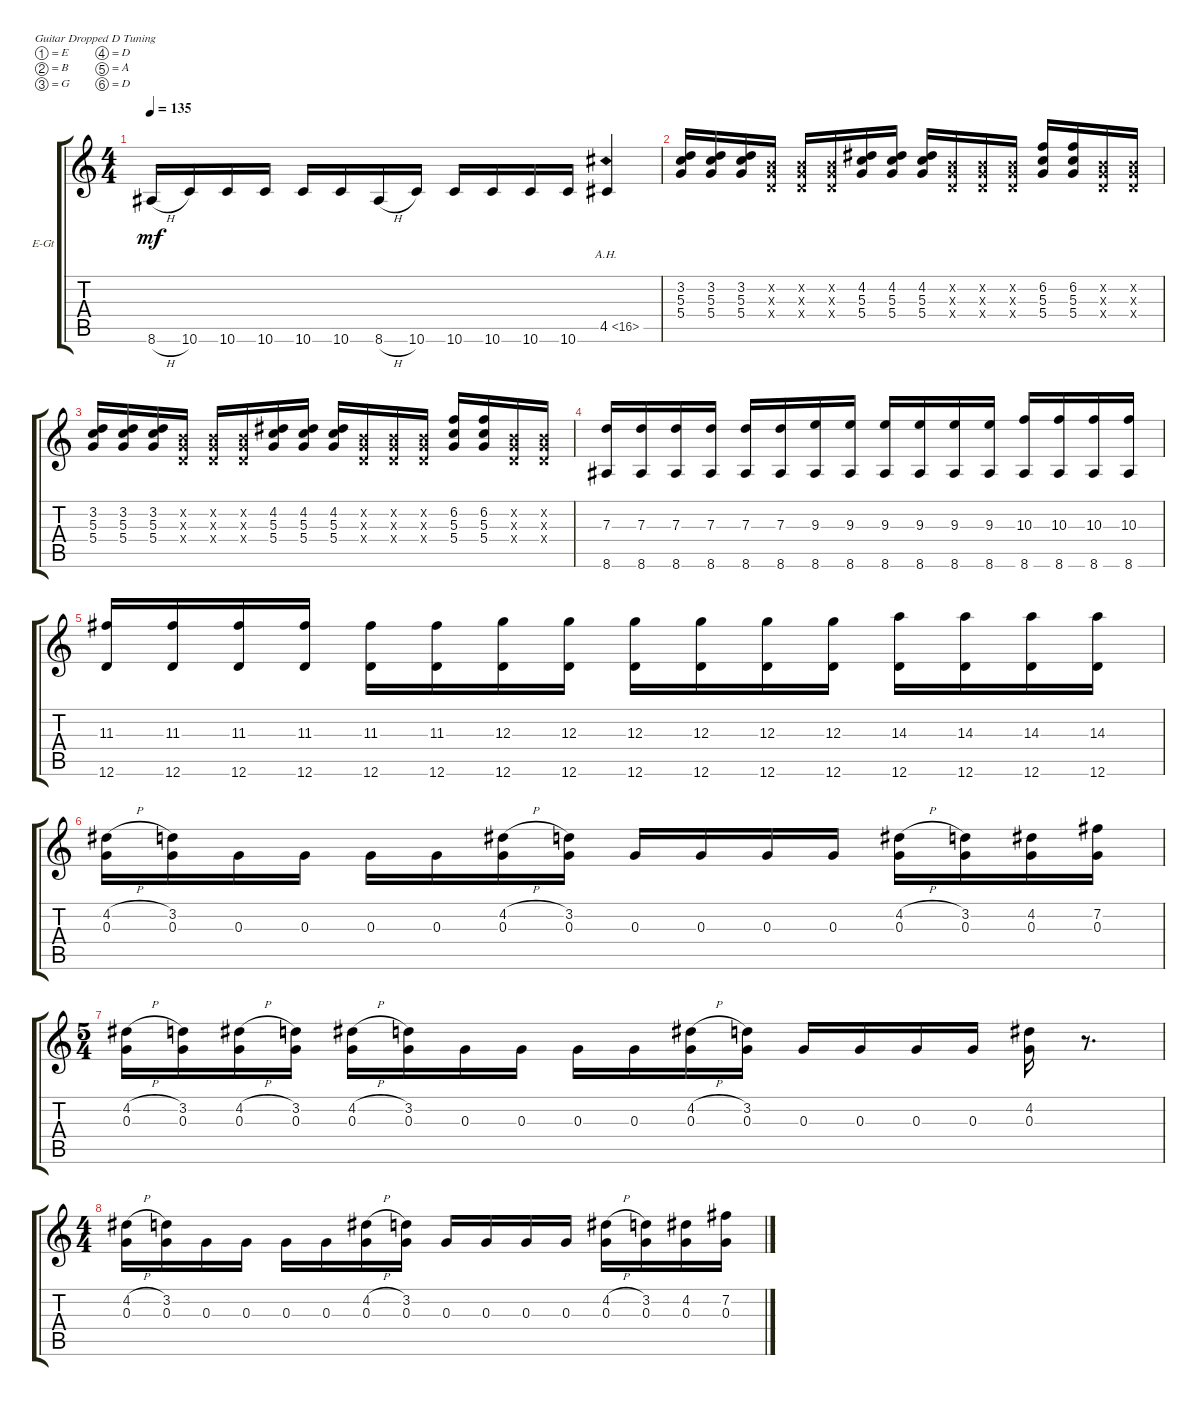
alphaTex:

\defaultSystemsLayout 4
\bracketExtendMode groupsimilarinstruments
\firstSystemTrackNameOrientation horizontal
\otherSystemsTrackNameOrientation horizontal
\track ("Electric Guitar" "E-Gt") {instrument electricguitarclean}
\staff {score tabs}
\tuning (E4 B3 G3 D3 A2 D2)
\ts (4 4)
\tempo 135
\clef g2
\ks c
8.6{h}.16{dy mf} 10.6.16 10.6.16 10.6.16 10.6.16 10.6.16 8.6{h}.16 10.6.16 10.6.16 10.6.16 10.6.16 10.6.16 4.5{ah 12}.4 |
(5.4 5.3 3.2).16 (5.4 5.3 3.2).16 (5.4 5.3 3.2).16 (0.3{x} 0.4{x} 0.2{x}).16 (0.3{x} 0.4{x} 0.2{x}).16 (0.3{x} 0.4{x} 0.2{x}).16 (5.4 5.3 4.2).16 (5.4 5.3 4.2).16 (5.4 5.3 4.2).16 (0.3{x} 0.4{x} 0.2{x}).16 (0.3{x} 0.4{x} 0.2{x}).16 (0.3{x} 0.4{x} 0.2{x}).16 (5.4 5.3 6.2).16 (5.4 5.3 6.2).16 (0.3{x} 0.4{x} 0.2{x}).16 (0.3{x} 0.4{x} 0.2{x}).16 |
(5.4 5.3 3.2).16 (5.4 5.3 3.2).16 (5.4 5.3 3.2).16 (0.3{x} 0.4{x} 0.2{x}).16 (0.3{x} 0.4{x} 0.2{x}).16 (0.3{x} 0.4{x} 0.2{x}).16 (5.4 5.3 4.2).16 (5.4 5.3 4.2).16 (5.4 5.3 4.2).16 (0.3{x} 0.4{x} 0.2{x}).16 (0.3{x} 0.4{x} 0.2{x}).16 (0.3{x} 0.4{x} 0.2{x}).16 (5.4 5.3 6.2).16 (5.4 5.3 6.2).16 (0.3{x} 0.4{x} 0.2{x}).16 (0.3{x} 0.4{x} 0.2{x}).16 |
(8.6 7.3).16 (8.6 7.3).16 (8.6 7.3).16 (8.6 7.3).16 (8.6 7.3).16 (8.6 7.3).16 (8.6 9.3).16 (8.6 9.3).16 (8.6 9.3).16 (8.6 9.3).16 (8.6 9.3).16 (8.6 9.3).16 (8.6 10.3).16 (8.6 10.3).16 (8.6 10.3).16 (8.6 10.3).16 |
(12.6 11.3).16 (12.6 11.3).16 (12.6 11.3).16 (12.6 11.3).16 (12.6 11.3).16 (12.6 11.3).16 (12.6 12.3).16 (12.6 12.3).16 (12.6 12.3).16 (12.6 12.3).16 (12.6 12.3).16 (12.6 12.3).16 (12.6 14.3).16 (12.6 14.3).16 (12.6 14.3).16 (12.6 14.3).16 |
(0.3 4.2{h}).16 (3.2 0.3).16 0.3.16 0.3.16 0.3.16 0.3.16 (0.3 4.2{h}).16 (0.3 3.2).16 0.3.16 0.3.16 0.3.16 0.3.16 (0.3 4.2{h}).16 (0.3 3.2).16 (0.3 4.2).16 (0.3 7.2).16 |
\ts (5 4)
(0.3 4.2{h}).16 (3.2 0.3).16 (0.3 4.2{h}).16 (3.2 0.3).16 (0.3 4.2{h}).16 (3.2 0.3).16 0.3.16 0.3.16 0.3.16 0.3.16 (0.3 4.2{h}).16 (3.2 0.3).16 0.3.16 0.3.16 0.3.16 0.3.16 (0.3 4.2).16 r.8{d} |
\ts (4 4)
(0.3 4.2{h}).16 (3.2 0.3).16 0.3.16 0.3.16 0.3.16 0.3.16 (0.3 4.2{h}).16 (0.3 3.2).16 0.3.16 0.3.16 0.3.16 0.3.16 (0.3 4.2{h}).16 (0.3 3.2).16 (0.3 4.2).16 (0.3 7.2).16
